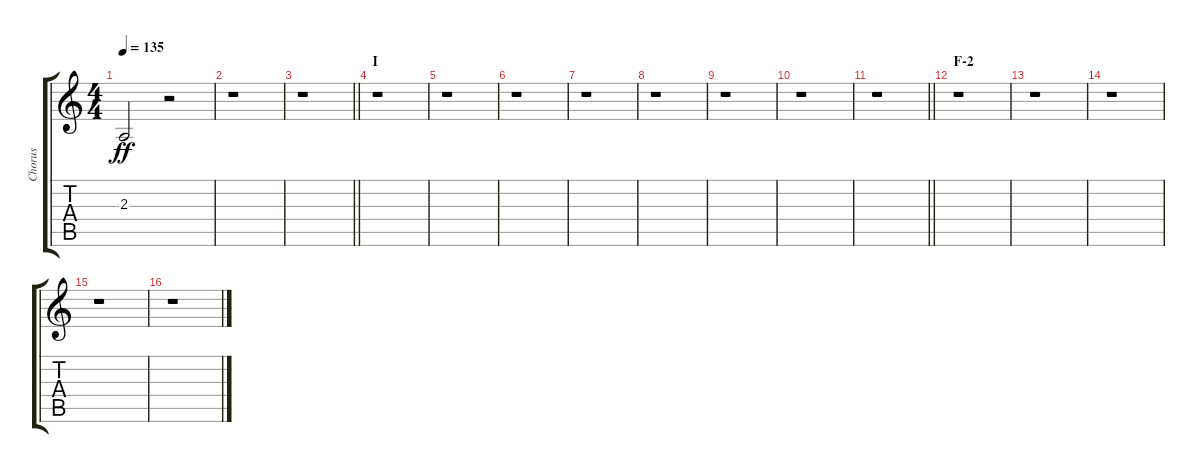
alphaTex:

\track ("Chorus" "Chorus") {instrument voiceoohs}
\staff {score tabs}
\tuning (E4 B3 G3 D3 A2 E2) {hide}
\ts (4 4)
\tempo 135
\clef g2
\ks c
2.3{t}.2{dy ff} r.2 |
r.1 |
\barLineRight lightlight
r.1 |
\section ("" "I")
r.1 |
r.1 |
r.1 |
r.1 |
r.1 |
r.1 |
r.1 |
\barLineRight lightlight
r.1 |
\section ("" "F-2")
r.1 |
r.1 |
r.1 |
r.1 |
r.1
